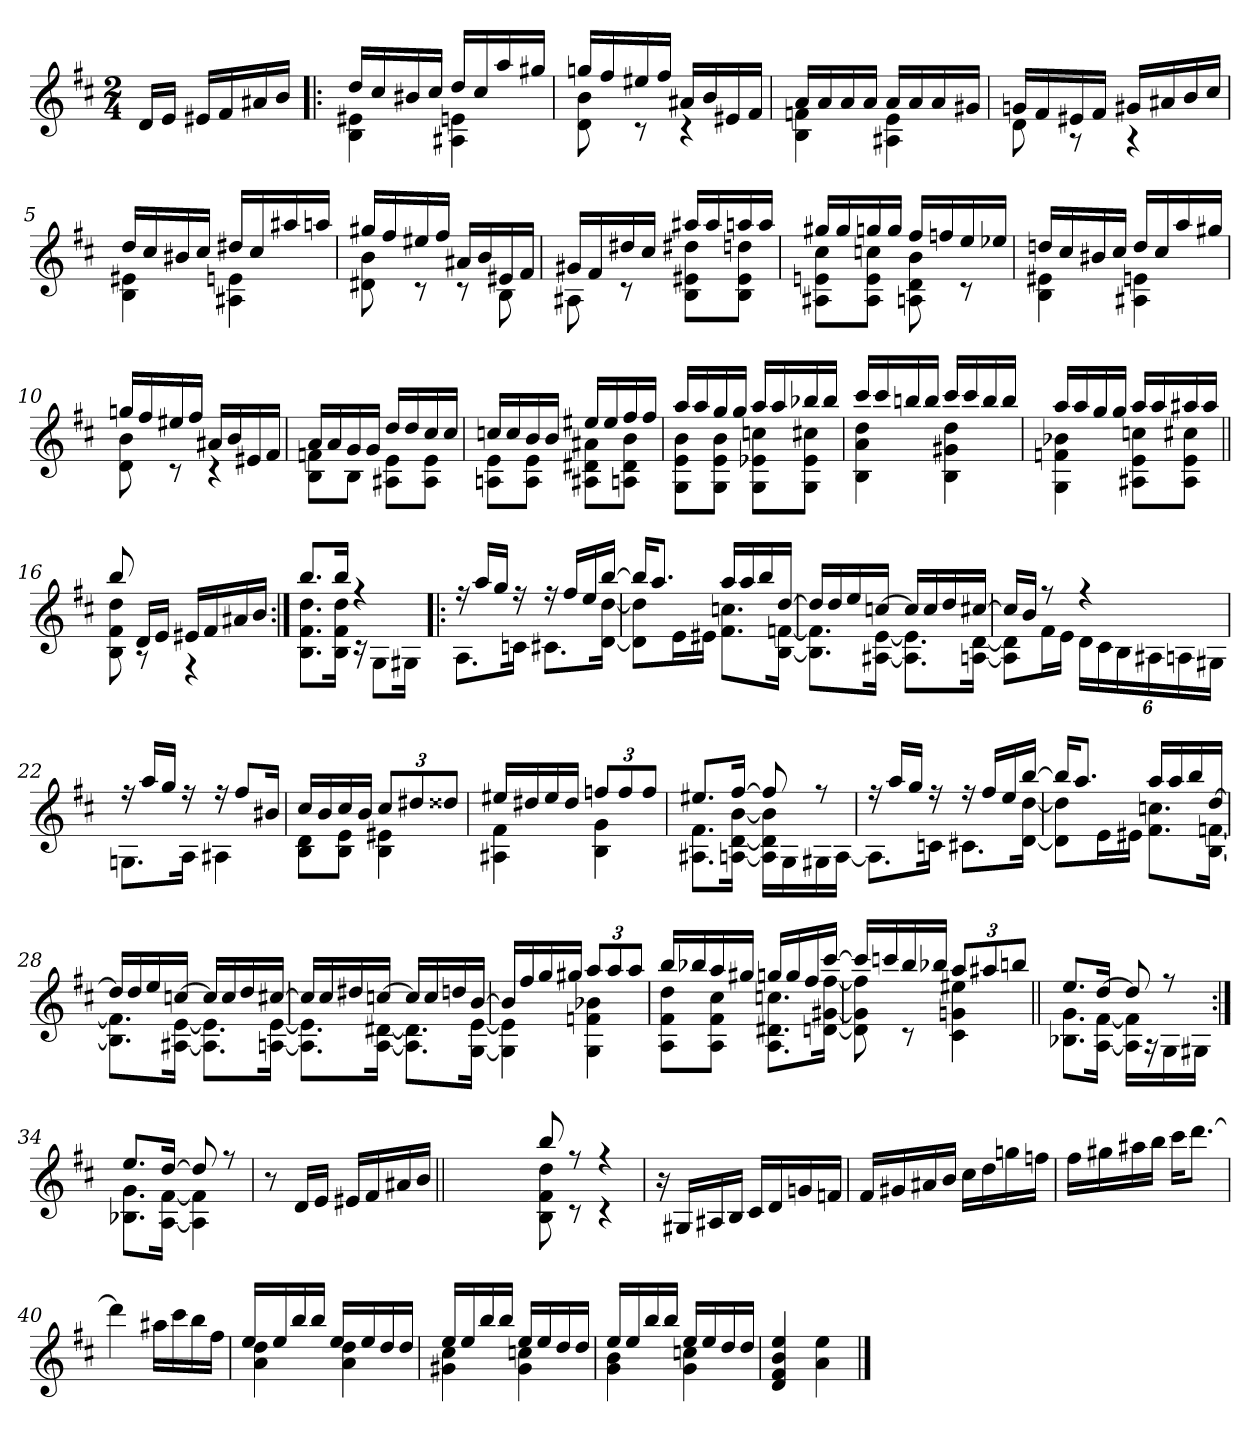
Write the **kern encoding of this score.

**kern
*part1
*staff1
*clefG2
*k[f#c#]
*D:
*M2/4
=
16d/LL
16e/JJ
16e#X/LL
16f#/
16a#X/
16b/JJ
=1!|:
*^
16dd/LL	4B\ 4e#X\
16cc#/	.
16b#X/	.
16cc#/JJ	.
16dd/LL	4A#X\ 4en\
16cc#/	.
16aa/	.
16gg#X/JJ	.
=2	=2
16ggn/LL	8d\ 8b\
16ff#/	.
16ee#X/	8rc
16ff#/JJ	.
16a#X/LL	4rc
16b/	.
16e#X/	.
16f#/JJ	.
=3	=3
16a/LL	4B\ 4fn\
16a/	.
16a/	.
16a/JJ	.
16a/LL	4A#X\ 4e\
16a/	.
16a/	.
16g#X/JJ	.
!!LO:LB:g=z	!!
=4	=4
16gn/LL	8d\
16f#/	.
16e#X/	8rA
16f#/JJ	.
16g#X/LL	4rA
16a#X/	.
16b/	.
16cc#/JJ	.
=5	=5
16dd/LL	4B\ 4e#X\
16cc#/	.
16b#X/	.
16cc#/JJ	.
16dd#X/LL	4A#X\ 4en\
16cc#/	.
16aa#X/	.
16aan/JJ	.
=6	=6
16gg#X/LL	8d#X\ 8b\
16ff#/	.
16ee#X/	8rc
16ff#/JJ	.
16a#X/LL	8rc
16b/	.
16e#X/	8B\
16f#/JJ	.
=7	=7
16g#X/LL	8A#X\
16f#/	.
16dd#X/	8rc
16cc#/JJ	.
16aa#X/LL	8B\ 8e#X\ 8dd#X\L
16aa#/	.
16aan/	8B\ 8e#\ 8ddn\J
16aa/JJ	.
!!LO:LB:g=z	!!
=8	=8
16gg#X/LL	8A#X\ 8en\ 8cc#\L
16gg#/	.
16ggn/	8A#\ 8e\ 8ccn\J
16gg/JJ	.
16ff#/LL	8An\ 8d\ 8b\
16ffn/	.
16ee/	8rc
16ee-X/JJ	.
=9	=9
16ddn/LL	4B\ 4e#X\
16cc#/	.
16b#X/	.
16cc#/JJ	.
16dd/LL	4A#X\ 4en\
16cc#/	.
16aa/	.
16gg#X/JJ	.
=10	=10
16ggn/LL	8d\ 8b\
16ff#/	.
16ee#X/	8rc
16ff#/JJ	.
16a#X/LL	4rc
16b/	.
16e#X/	.
16f#/JJ	.
=11	=11
16a/LL	8B\ 8fn\L
16a/	.
16g/	8B\J
16g/JJ	.
16dd/LL	8A#X\ 8e\L
16dd/	.
16cc#/	8A#\ 8e\J
16cc#/JJ	.
!!LO:LB:g=z	!!
=12	=12
16ccn/LL	8An\ 8e\L
16cc/	.
16b/	8A\ 8e\J
16b/JJ	.
16ee#X/LL	8A#X\ 8d#X\ 8a#X\L
16ee#/	.
16ff#/	8An\ 8d#\ 8b\J
16ff#/JJ	.
=13	=13
16aa/LL	8G\ 8e\ 8b\L
16aa/	.
16gg/	8G\ 8e\ 8b\J
16gg/JJ	.
16aa/LL	8G\ 8e-X\ 8ccn\L
16aa/	.
16bb-X/	8G\ 8e-\ 8cc#X\J
16bb-/JJ	.
=14	=14
16ccc#/LL	4B\ 4a\ 4dd\
16ccc#/	.
16bbni/	.
16bb/JJ	.
16ccc#/LL	4B\ 4g#X\ 4dd\
16ccc#/	.
16bb/	.
16bb/JJ	.
=15	=15
16aa/LL	4G\ 4fn\ 4b-X\
16aa/	.
16gg/	.
16gg/JJ	.
16aa/LL	8A#X\ 8e\ 8ccn\L
16aa/	.
16aa#X/	8A#\ 8e\ 8cc#X\J
16aa#/JJ	.
!!LO:LB:g=z	!!
=16||	=16||
8bb/	8B\ 8f#\ 8dd\
16d/LL	8rG
16e/JJ	.
16e#X/LL	4rF
16f#/	.
16a#X/	.
16b/JJ	.
=17:|!	=17:|!
8.bb/L	8.B\ 8.f#\ 8.dd\L
16bb/Jk	16B\ 16f#\ 16dd\Jk
4rff	16rc
.	8G\L
.	16G#X\Jk
=18!|:	=18!|:
16rff	8.A\L
16aa/LL	.
16gg/JJ	.
16rff	16cn\Jk
16rff	8.c#X\L
16ff#/LL	.
16ee/	.
[>16bb/JJ	[<16d\ [<16dd\Jk
=19	=19
16bb/KL]	8d\] 8dd\]L
8.aa/J	.
.	16e\L
.	16e#X\JJ
16aa/LL	8.f#\ 8.ccn\L
16aa/	.
16bb/	.
[>16dd/JJ	[<16B\ [<16fn\Jk
!!LO:LB:g=z	!!
=20	=20
16dd/LL]	8.B\] 8.f\]L
16dd/	.
16ee/	.
[>16ccn/JJ	[<16A#X\ [<16e\Jk
16cc/LL]	8.A#\] 8.e\]L
16cc/	.
16dd/	.
[>16cc#X/JJ	[<16An\ [<16d\Jk
=21	=21
16cc#/LL]	8A\] 8d\]L
16b/JJ	.
8rff	16f#\L
.	16e\JJ
4rff	24d\LL
.	24c#\
.	24B\
.	24A#X\
.	24An\
.	24G#X\JJ
=22	=22
16rff	8.Gn\L
16aa/LL	.
16gg/JJ	.
16rff	16A\Jk
16rff	4A#X\
8ff#/L	.
16b#X/Jk	.
=23	=23
16cc#/LL	8B\ 8d\L
16b/	.
16cc#/	8B\ 8e\J
16b/JJ	.
12cc#/L	4B\ 4e#X\
12dd#X/	.
12dd##X/J	.
!!LO:LB:g=z	!!
=24	=24
16ee#X/LL	4A#X\ 4f#\
16dd#X/	.
16ee#/	.
16dd#/JJ	.
12ffn/L	4B\ 4g\
12ff/	.
12ff/J	.
=25	=25
8.ee#X/L	8.A#X\ 8.f#\L
[>16ff#i/Jk	[<16An\ [<16d\ [<16b\Jk
8ff#/]	16A\] 16d\] 16b\]LL
.	16G\
8rff	16G#X\
.	[<16A\JJ
=26	=26
16rff	8.A\L]
16aa/LL	.
16gg/JJ	.
16rff	16cn\Jk
16rff	8.c#X\L
16ff#/LL	.
16ee/	.
[>16bb/JJ	[<16d\ [<16dd\Jk
=27	=27
16bb/KL]	8d\] 8dd\]L
8.aa/J	.
.	16e\L
.	16e#X\JJ
16aa/LL	8.f#\ 8.ccn\L
16aa/	.
16bb/	.
[>16dd/JJ	[<16B\ [<16fn\Jk
!!LO:LB:g=z	!!
=28	=28
16dd/LL]	8.B\] 8.f\]L
16dd/	.
16ee/	.
[>16ccn/JJ	[<16A#X\ [<16e\Jk
16cc/LL]	8.A#\] 8.e\]L
16cc/	.
16dd/	.
[>16cc#X/JJ	[<16An\ [<16e\Jk
=29	=29
16cc#/LL]	8.A\] 8.e\]L
16cc#/	.
16dd#X/	.
[>16ccn/JJ	[<16A\ [<16d#X\Jk
16cc/LL]	8.A\] 8.d#\]L
16cc/	.
16ddn/	.
[>16b/JJ	[<16G\ [<16e\Jk
=30	=30
16b/LL]	4G\] 4e\]
16ff#/	.
16gg/	.
16gg#X/JJ	.
12aa/L	4G\ 4fn\ 4b-X\
12aa/	.
12aa/J	.
=31	=31
16bb/LL	8A\ 8f#\ 8dd\L
16bb-X/	.
16aa/	8A\ 8f#\ 8cc#\J
16gg#X/JJ	.
16ggn/LL	8.A\ 8.d#X\ 8.ccn\L
16gg/	.
16ff#/	.
[>16ccc#/JJ	[<16dn\ [<16g#X\ [<16ff#\Jk
!!LO:PB:g=z	!!
=32	=32
16ccc#/LL]	8d\] 8g#\] 8ff#\]
16cccn/	.
16bb/	8rc
16bb-X/JJ	.
12aa/L	4c#\ 4gn\ 4ee#X\
12aa#X/	.
12bbn/J	.
=33||	=33||
8.ee/L	8.B-X\ 8.g\L
[>16dd/Jk	[<16A\ [<16f#\Jk
8dd/]	16A\] 16f#\]KL
.	16r
8rff	16G\L
.	16G#X\JJ
=34:|!	=34:|!
8.ee/L	8.B-X\ 8.g\L
[>16dd/Jk	[<16A\ [<16f#\Jk
8dd/]	4A\] 4f#\]
8rff	.
*v	*v
=35
8r
16d/LL
16e/JJ
16e#X/LL
16f#/
16a#X/
16b/JJ
=35X1||
*stria0
2ryy
!!LO:LB:g=z
=36-
*stria5
*^
8bb/	8B\ 8f#\ 8dd\
8rff	8rc
4rff	4rc
*v	*v
=37
16r
16G#X/LL
16A#X/
16B/JJ
16c#/LL
16d/
16gni/
16fn/JJ
=38
16f#i/LL
16g#X/
16a#X/
16b/JJ
16cc#\LL
16dd\
16ggni\
16ffn\JJ
=39
16ff#i\LL
16gg#X\
16aa#X\
16bb\JJ
16ccc#\KL
[8.ddd\J
!!LO:LB:g=z
=40
4ddd\]
16aa#X\LL
16ccc#\
16bb\
16ff#\JJ
=41
*^
16ee/LL	4a\ 4dd\
16ee/	.
16bb/	.
16bb/JJ	.
16ee/LL	4a\ 4dd\
16ee/	.
16dd/	.
16dd/JJ	.
=42	=42
16ee/LL	4g#X\ 4cc#\
16ee/	.
16bb/	.
16bb/JJ	.
16ee/LL	4g#\ 4ccn\
16ee/	.
16dd/	.
16dd/JJ	.
=43	=43
16ee/LL	4g\ 4b\
16ee/	.
16bb/	.
16bb/JJ	.
16ee/LL	4g\ 4ccn\
16ee/	.
16dd/	.
16dd/JJ	.
*v	*v
=44
4d/ 4f#/ 4b/ 4ee/
4a\> 4ee\>
==
*-
